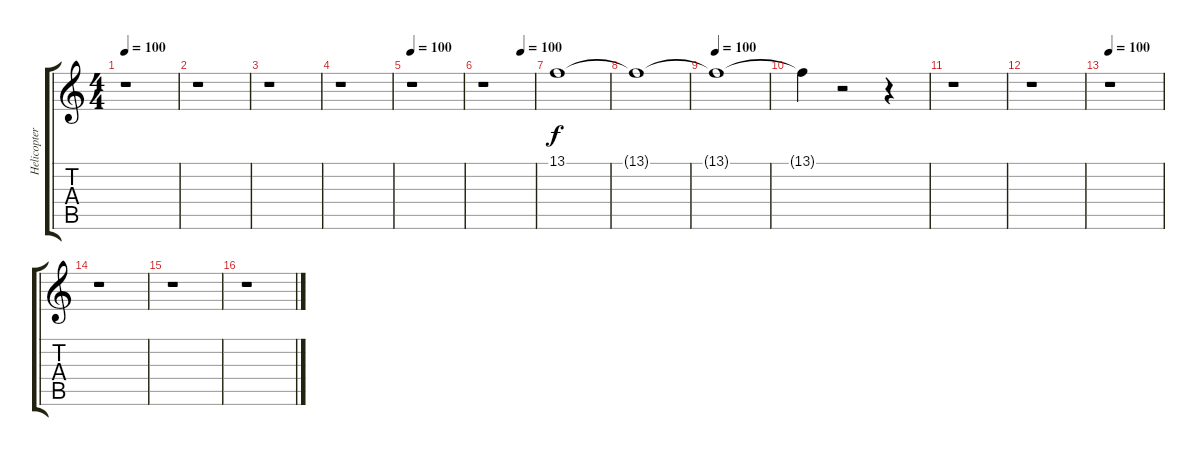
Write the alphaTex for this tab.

\track ("Helicopter" "Helicopter") {instrument helicopter}
\staff {score tabs}
\tuning (E4 B3 G3 D3 A2 E2) {hide}
\ts (4 4)
\tempo 100
\clef g2
\ks c
r.1{dy f instrument helicopter} |
r.1 |
r.1 |
r.1 |
\tempo 100
r.1 |
\tempo (100 0.75)
r.1 |
13.1.1 |
13.1{t}.1 |
\tempo 100
13.1{t}.1 |
13.1{t}.4 r.2 r.4 |
r.1 |
r.1 |
\tempo 100
r.1 |
r.1 |
r.1 |
r.1
